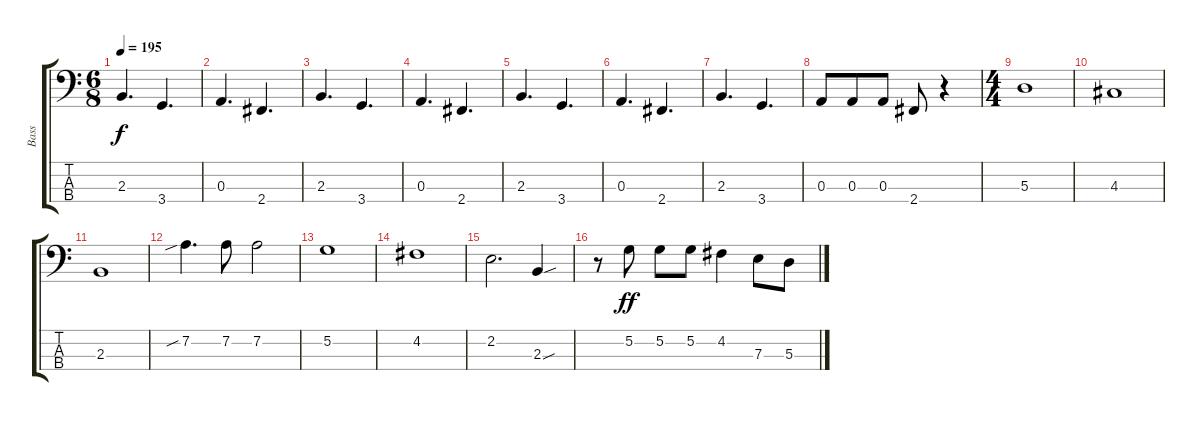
\track ("Bass" "Bass") {instrument electricbasspick}
\staff {score tabs}
\tuning (G2 D2 A1 E1) {hide}
\ts (6 8)
\tempo 195
\clef f4
\ks c
2.3.4{d dy f} 3.4.4{d} |
0.3.4{d} 2.4.4{d} |
2.3.4{d} 3.4.4{d} |
0.3.4{d} 2.4.4{d} |
2.3.4{d} 3.4.4{d} |
0.3.4{d} 2.4.4{d} |
2.3.4{d} 3.4.4{d} |
0.3.8 0.3.8 0.3.8 2.4.8 r.4 |
\ts (4 4)
5.3.1 |
4.3.1 |
2.3.1 |
7.2{sib}.4{d} 7.2.8 7.2.2 |
5.2.1 |
4.2.1 |
2.2.2{d} 2.3{sou}.4 |
r.8 5.2.8{dy ff} 5.2.8 5.2.8 4.2.4 7.3.8 5.3.8
